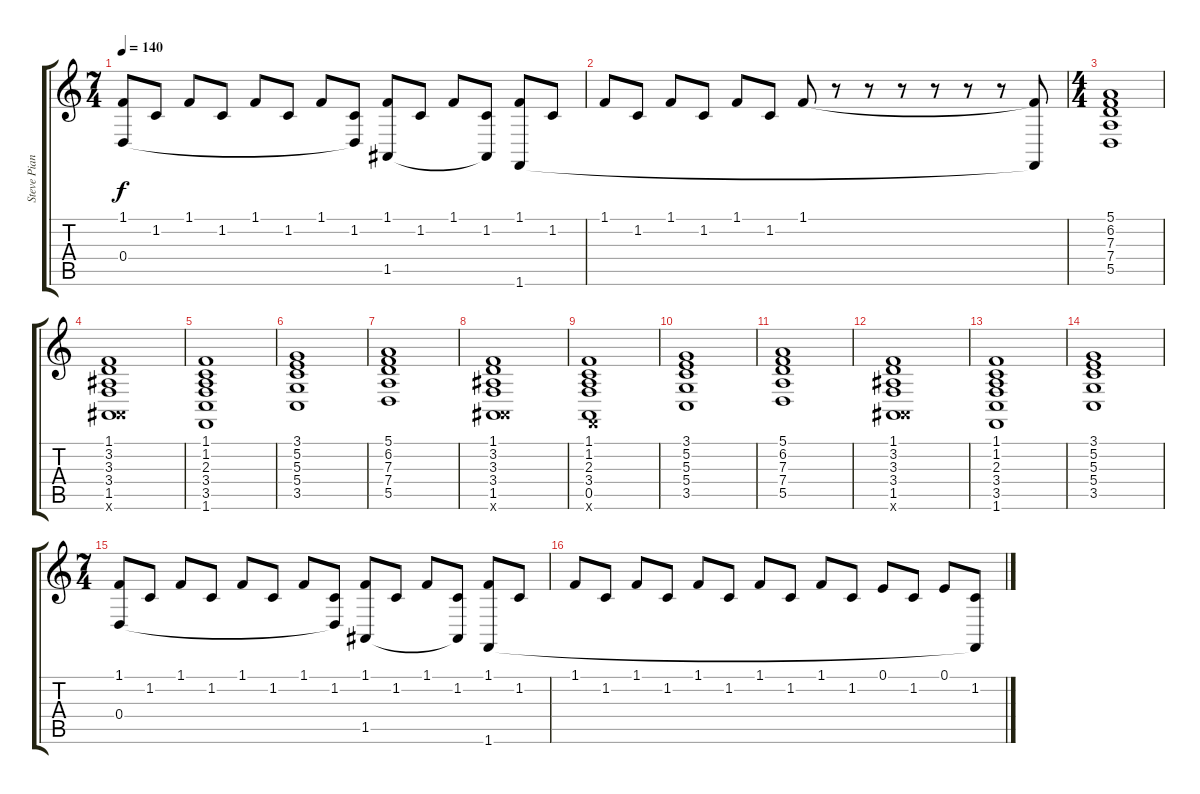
\track ("Steve Piano" "Steve Pian") {instrument acousticgrandpiano}
\staff {score tabs}
\tuning (E4 B3 G3 D3 A2 E2) {hide}
\ts (7 4)
\tempo 140
\clef g2
\ks c
(1.1 0.4).8{dy f} 1.2.8 1.1.8 1.2.8 1.1.8 1.2.8 1.1.8 (1.2 0.4{t}).8 (1.1 1.5).8 1.2.8 1.1.8 (1.2 1.5{t}).8 (1.1 1.6).8 1.2.8 |
1.1.8 1.2.8 1.1.8 1.2.8 1.1.8 1.2.8 1.1.8 r.8 r.8 r.8 r.8 r.8 r.8 (1.1{t} 1.6{t}).8 |
\ts (4 4)
(5.1 6.2 7.3 7.4 5.5).1 |
(1.1 3.2 3.3 3.4 1.5 6.6{x}).1 |
(1.1 1.2 2.3 3.4 3.5 1.6).1 |
(3.1 5.2 5.3 5.4 3.5).1 |
(5.1 6.2 7.3 7.4 5.5).1 |
(1.1 3.2 3.3 3.4 1.5 6.6{x}).1 |
(1.1 1.2 2.3 3.4 0.5 1.6{x}).1 |
(3.1 5.2 5.3 5.4 3.5).1 |
(5.1 6.2 7.3 7.4 5.5).1 |
(1.1 3.2 3.3 3.4 1.5 6.6{x}).1 |
(1.1 1.2 2.3 3.4 3.5 1.6).1 |
(3.1 5.2 5.3 5.4 3.5).1 |
\ts (7 4)
(1.1 0.4).8 1.2.8 1.1.8 1.2.8 1.1.8 1.2.8 1.1.8 (1.2 0.4{t}).8 (1.1 1.5).8 1.2.8 1.1.8 (1.2 1.5{t}).8 (1.1 1.6).8 1.2.8 |
1.1.8 1.2.8 1.1.8 1.2.8 1.1.8 1.2.8 1.1.8 1.2.8 1.1.8 1.2.8 0.1.8 1.2.8 0.1.8 (1.2 1.6{t}).8
